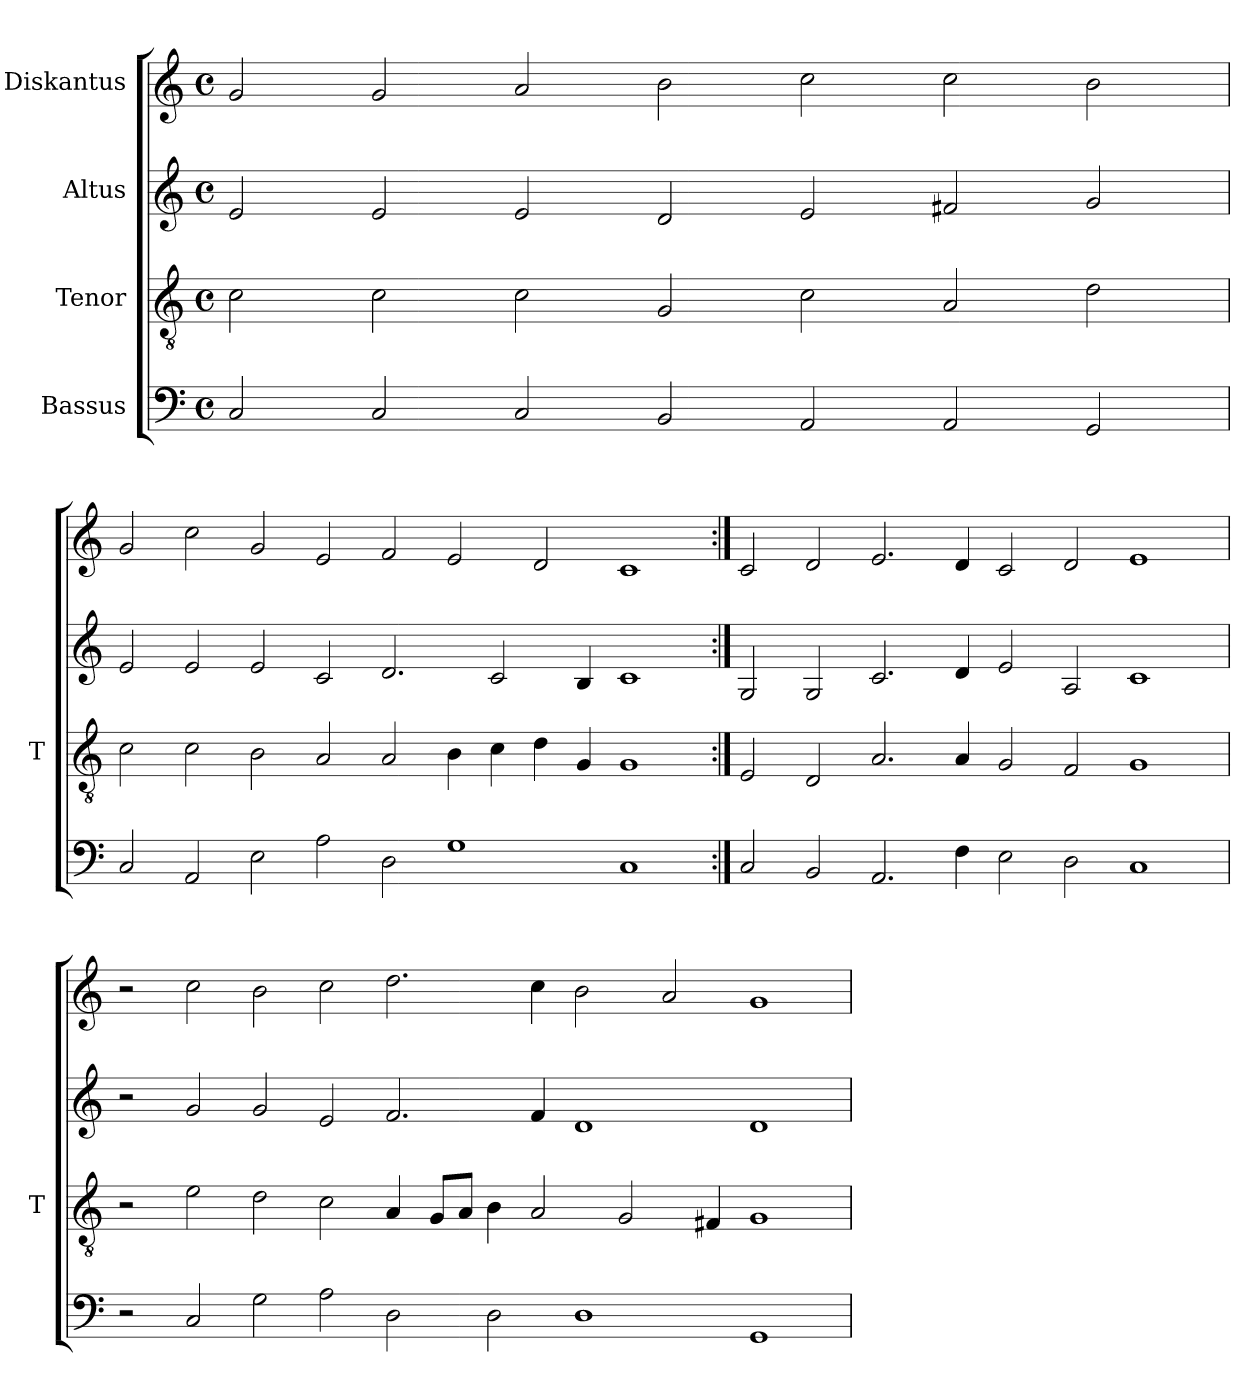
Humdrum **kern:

**kern	**kern	**kern	**kern
*part4	*part3	*part2	*part1
*staff4	*staff3	*staff2	*staff1
*I"Bassus	*I"Tenor	*I"Altus	*I"Diskantus
*	*I'T	*	*
*clefF4	*clefGv2	*clefG2	*clefG2
*k[]	*k[]	*k[]	*k[]
*M2/2	*M2/2	*M2/2	*M2/2
*met(c)	*met(c)	*met(c)	*met(c)
=	=	=	=
2C	2c	2e	2g
2C	2c	2e	2g
2C	2c	2e	2a
2BB	2G	2d	2b
2AA	2c	2e	2cc
2AA	2A	2f#X	2cc
2GG	2d	2g	2b
=	=	=	=
2C	2c	2e	2g
2AA	2c	2e	2cc
2E	2B	2e	2g
2A	2A	2c	2e
2D	2A	2.d	2f
1G	4B	.	2e
.	4c	2c	.
.	4d	.	2d
.	4G	4B	.
1C	1G	1c	1c
=:|!	=:|!	=:|!	=:|!
2C	2E	2G	2c
2BB	2D	2G	2d
2.AA	2.A	2.c	2.e
4F	4A	4d	4d
2E	2G	2e	2c
2D	2F	2A	2d
1C	1G	1c	1e
=	=	=	=
2r	2r	2r	2r
2C	2e	2g	2cc
2G	2d	2g	2b
2A	2c	2e	2cc
2D	4A	2.f	2.dd
.	8GL	.	.
.	8AJ	.	.
2D	4B	.	.
.	2A	4f	4cc
1D	.	1d	2b
.	2G	.	.
.	.	.	2a
.	4F#X	.	.
1GG	1G	1d	1g
=	=	=	=
*-	*-	*-	*-
